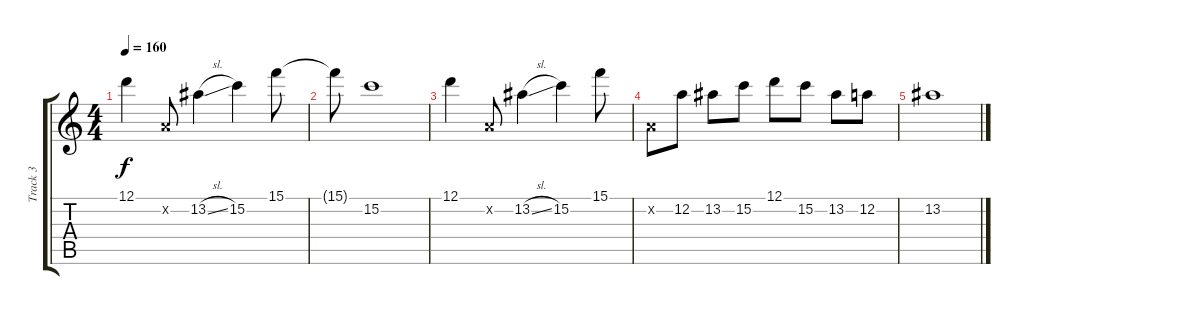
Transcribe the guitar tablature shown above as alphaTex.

\track ("Track 3" "Track 3") {instrument distortionguitar}
\staff {score tabs}
\tuning (D4 A3 F3 C3 G2 C2) {hide}
\ts (4 4)
\tempo 160
\clef g2
\ks c
12.1.4{dy f} 0.2{x}.8 13.2{sl}.4 15.2.4 15.1.8 |
15.1{t}.8 15.2.1 |
12.1.4 0.2{x}.8 13.2{sl}.4 15.2.4 15.1.8 |
0.2{x}.8 12.2.8 13.2.8 15.2.8 12.1.8 15.2.8 13.2.8 12.2.8 |
13.2.1
